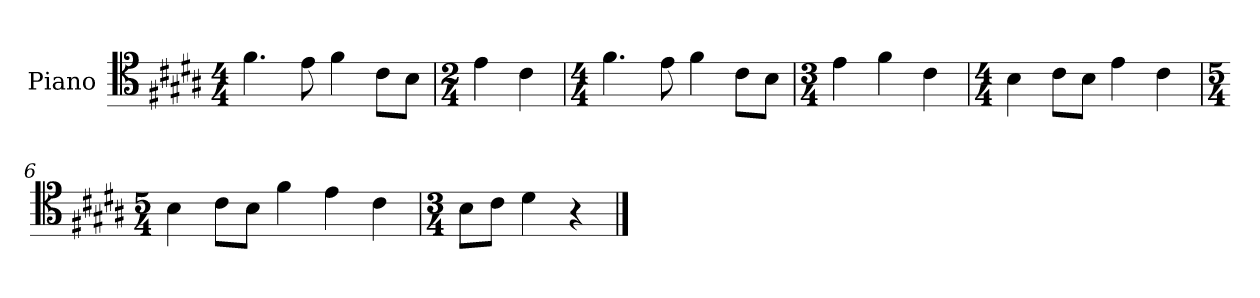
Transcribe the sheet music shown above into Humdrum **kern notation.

**kern
*part1
*staff1
*I"Piano
*I'Pno
*clefC4
*k[f#c#g#d#a#]
*B:
*M4/4
=1
4.f#\
8e\
4f#\
8c#\L
8B\J
=2
*M2/4
4e\
4c#\
=3
*M4/4
4.f#\
8e\
4f#\
8c#\L
8B\J
=4
*M3/4
4e\
4f#\
4c#\
=5
*M4/4
4B\
8c#\L
8B\J
4e\
4c#\
=6
*M5/4
4B\
8c#\L
8B\J
4f#\
4e\
4c#\
=7
*M3/4
8B\L
8c#\J
4d#\
4r
==
*-
